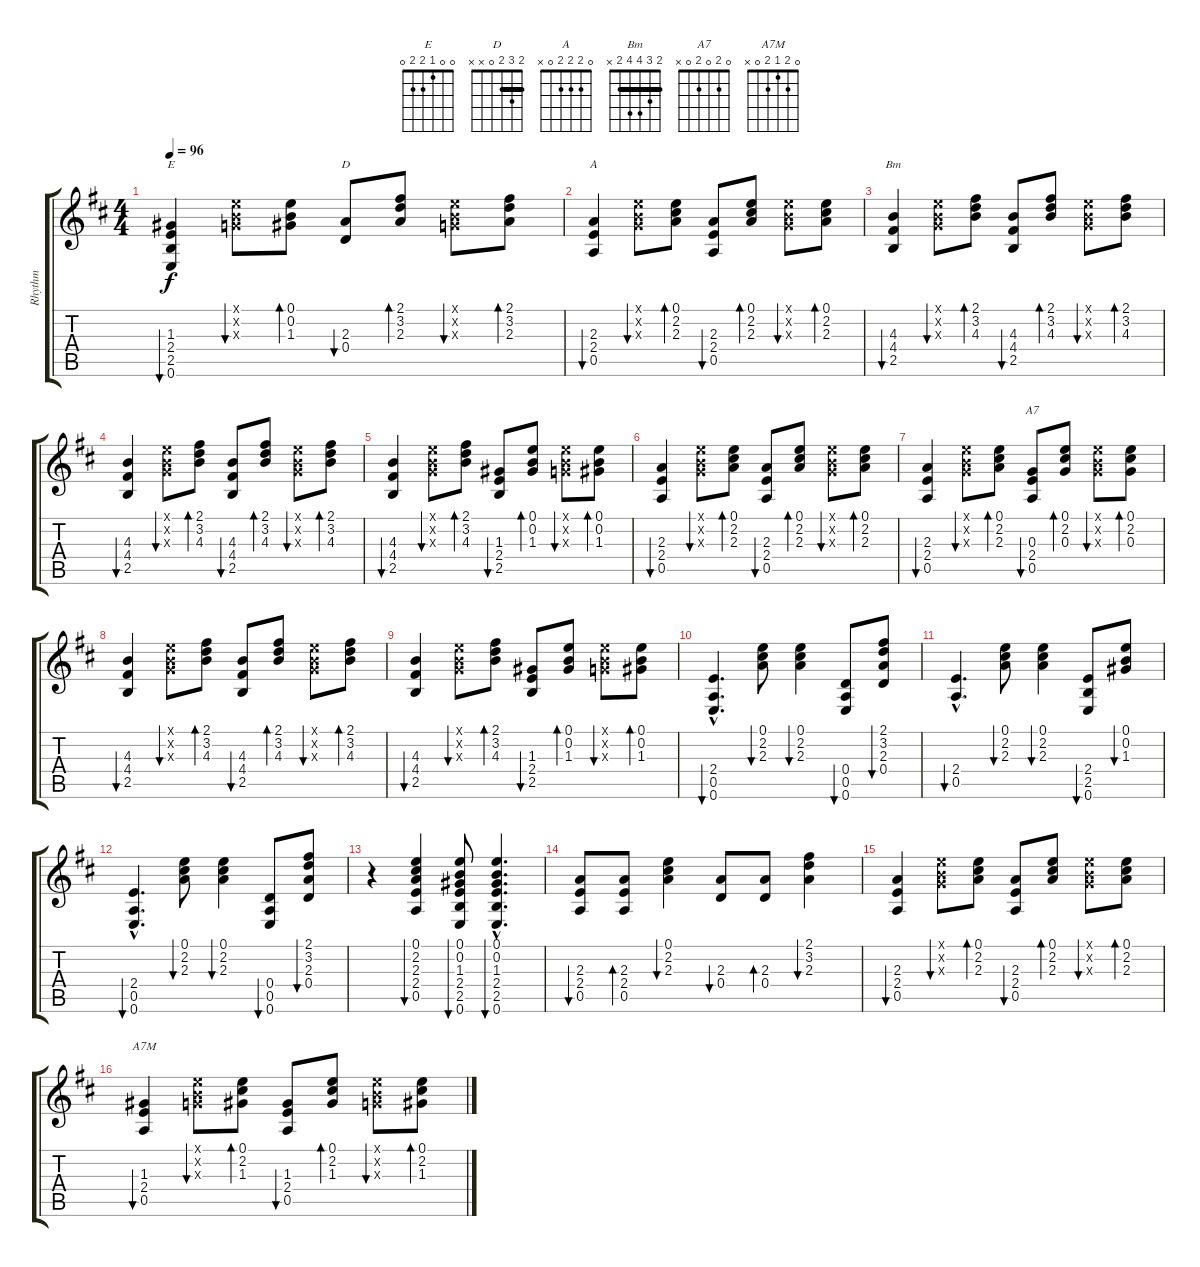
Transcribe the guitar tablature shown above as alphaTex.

\track ("Rhythm" "Rhythm") {instrument acousticguitarnylon}
\staff {score tabs}
\tuning (E4 B3 G3 D3 A2 E2) {hide}
\chord ("E" 0 0 1 2 2 0)
\chord ("D" 2 3 2 0 x x) {barre 2}
\chord ("A" 0 2 2 2 0 x)
\chord ("Bm" 2 3 4 4 2 x) {barre 2}
\chord ("A7" 0 2 0 2 0 x)
\chord ("A7M" 0 2 1 2 0 x)
\ts (4 4)
\tempo 96
\clef g2
\ks bminor
(1.3 2.4 2.5 0.6).4{bu 60 ch "E" dy f} (0.1{x} 0.2{x} 0.3{x}).8{bu 60} (0.1 0.2 1.3).8{bd 60} (2.3 0.4).8{bu 60 ch "D"} (2.1 3.2 2.3).8{bd 60} (0.1{x} 0.2{x} 0.3{x}).8{bu 60} (2.1 3.2 2.3).8{bd 60} |
(2.3 2.4 0.5).4{bu 60 ch "A"} (0.1{x} 0.2{x} 0.3{x}).8{bu 60} (0.1 2.2 2.3).8{bd 60} (2.3 2.4 0.5).8{bu 60} (0.1 2.2 2.3).8{bd 60} (0.1{x} 0.2{x} 0.3{x}).8{bu 60} (0.1 2.2 2.3).8{bd 60} |
(4.3 4.4 2.5).4{bu 60 ch "Bm"} (0.1{x} 0.2{x} 0.3{x}).8{bu 60} (2.1 3.2 4.3).8{bd 60} (4.3 4.4 2.5).8{bu 60} (2.1 3.2 4.3).8{bd 60} (0.1{x} 0.2{x} 0.3{x}).8{bu 60} (2.1 3.2 4.3).8{bd 60} |
(4.3 4.4 2.5).4{bu 60} (0.1{x} 0.2{x} 0.3{x}).8{bu 60} (2.1 3.2 4.3).8{bd 60} (4.3 4.4 2.5).8{bu 60} (2.1 3.2 4.3).8{bd 60} (0.1{x} 0.2{x} 0.3{x}).8{bu 60} (2.1 3.2 4.3).8{bd 60} |
(4.3 4.4 2.5).4{bu 60} (0.1{x} 0.2{x} 0.3{x}).8{bu 60} (2.1 3.2 4.3).8{bd 60} (1.3 2.4 2.5).8{bu 60} (0.1 0.2 1.3).8{bd 60} (0.1{x} 0.2{x} 0.3{x}).8{bu 60} (0.1 0.2 1.3).8{bd 60} |
(2.3 2.4 0.5).4{bu 60} (0.1{x} 0.2{x} 0.3{x}).8{bu 60} (0.1 2.2 2.3).8{bd 60} (2.3 2.4 0.5).8{bu 60} (0.1 2.2 2.3).8{bd 60} (0.1{x} 0.2{x} 0.3{x}).8{bu 60} (0.1 2.2 2.3).8{bd 60} |
(2.3 2.4 0.5).4{bu 60} (0.1{x} 0.2{x} 0.3{x}).8{bu 60} (0.1 2.2 2.3).8{bd 60} (0.3 2.4 0.5).8{bu 60 ch "A7"} (0.1 2.2 0.3).8{bd 60} (0.1{x} 0.2{x} 0.3{x}).8{bu 60} (0.1 2.2 0.3).8{bd 60} |
(4.3 4.4 2.5).4{bu 60} (0.1{x} 0.2{x} 0.3{x}).8{bu 60} (2.1 3.2 4.3).8{bd 60} (4.3 4.4 2.5).8{bu 60} (2.1 3.2 4.3).8{bd 60} (0.1{x} 0.2{x} 0.3{x}).8{bu 60} (2.1 3.2 4.3).8{bd 60} |
(4.3 4.4 2.5).4{bu 60} (0.1{x} 0.2{x} 0.3{x}).8{bu 60} (2.1 3.2 4.3).8{bd 60} (1.3 2.4 2.5).8{bu 60} (0.1 0.2 1.3).8{bd 60} (0.1{x} 0.2{x} 0.3{x}).8{bu 60} (0.1 0.2 1.3).8{bd 60} |
(2.4{hac} 0.5{hac} 0.6{hac}).4{d bu 60} (0.1 2.2 2.3).8{bu 60} (0.1 2.2 2.3).4{bu 60} (0.4 0.5 0.6).8{bu 60} (2.1 3.2 2.3 0.4).8{bu 60} |
(2.4{hac} 0.5{hac}).4{d bu 60} (0.1 2.2 2.3).8{bu 60} (0.1 2.2 2.3).4{bu 60} (2.4 2.5 0.6).8{bu 60} (0.1 0.2 1.3).8{bu 60} |
(2.4{hac} 0.5{hac} 0.6{hac}).4{d bu 60} (0.1 2.2 2.3).8{bu 60} (0.1 2.2 2.3).4{bu 60} (0.4 0.5 0.6).8{bu 60} (2.1 3.2 2.3 0.4).8{bu 60} |
r.4 (0.1 2.2 2.3 2.4 0.5).4{bu 60} (0.1 0.2 1.3 2.4 2.5 0.6).8{bu 60} (0.1{hac} 0.2{hac} 1.3{hac} 2.4{hac} 2.5{hac} 0.6{hac}).4{d bu 60} |
(2.3 2.4 0.5).8{bu 60} (2.3 2.4 0.5).8{bd 60} (0.1 2.2 2.3).4{bu 60} (2.3 0.4).8{bu 60} (2.3 0.4).8{bd 60} (2.1 3.2 2.3).4{bu 60} |
(2.3 2.4 0.5).4{bu 60} (0.1{x} 0.2{x} 0.3{x}).8{bu 60} (0.1 2.2 2.3).8{bd 60} (2.3 2.4 0.5).8{bu 60} (0.1 2.2 2.3).8{bd 60} (0.1{x} 0.2{x} 0.3{x}).8{bu 60} (0.1 2.2 2.3).8{bd 60} |
(1.3 2.4 0.5).4{bu 60 ch "A7M"} (0.1{x} 0.2{x} 0.3{x}).8{bu 60} (0.1 2.2 1.3).8{bd 60} (1.3 2.4 0.5).8{bu 60} (0.1 2.2 1.3).8{bd 60} (0.1{x} 0.2{x} 0.3{x}).8{bu 60} (0.1 2.2 1.3).8{bd 60}
